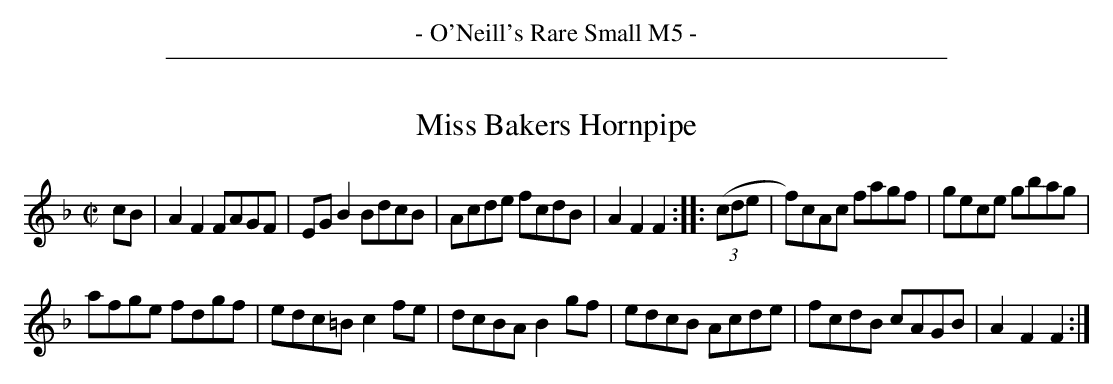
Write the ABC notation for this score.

X:1
T: Miss Bakers Hornpipe
M: C|
L: 1/8
K: F
cB |\
A2F2 FAGF | EGB2 BdcB | Acde fcdB | A2F2 F2 :: ((3cde | f)cAc fagf | gece gbag |
afge fdgf | edc=B c2fe | dcBA B2gf | edcB Acde | fcdB cAGB | A2F2 F2 :|
